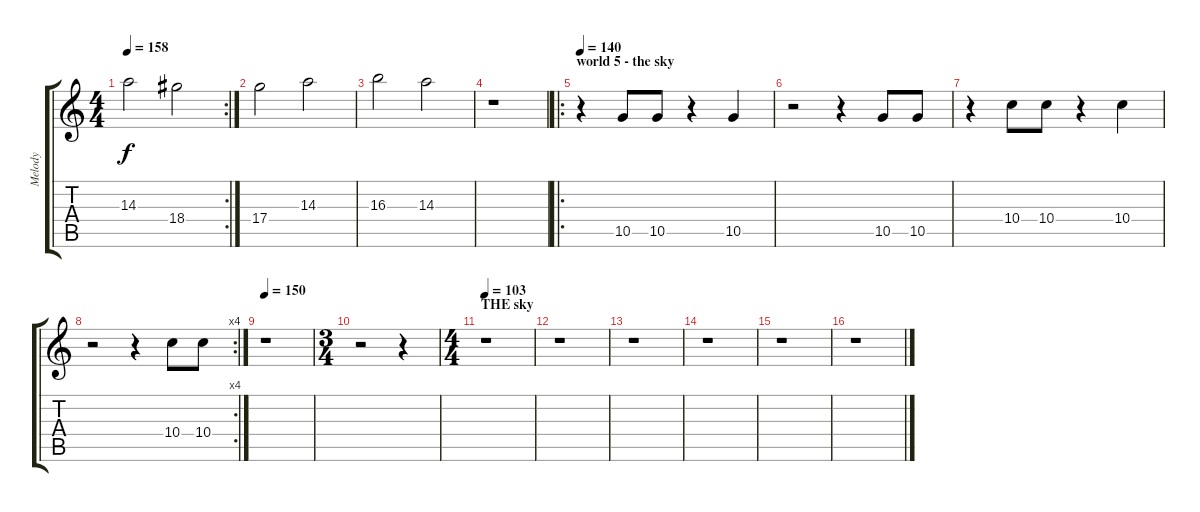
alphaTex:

\track ("Melody" "Melody") {instrument electricguitarmuted}
\staff {score tabs}
\tuning (E4 B3 G3 D3 A2 E2) {hide}
\rc 2
\ts (4 4)
\tempo 158
\clef g2
\ks c
14.3.2{dy f} 18.4.2 |
17.4.2{volume 0} 14.3.2 |
16.3.2 14.3.2 |
r.1 |
\ro
\section ("" "world 5 - the sky")
\tempo 140
r.4{volume 12 balance 8 instrument synthbrass1} 10.5.8 10.5.8 r.4 10.5.4 |
r.2 r.4 10.5.8 10.5.8 |
r.4 10.4.8 10.4.8 r.4 10.4.4 |
\rc 4
r.2 r.4 10.4.8 10.4.8 |
\tempo 150
r.1 |
\ts (3 4)
r.2 r.4 |
\ts (4 4)
\section ("" "THE sky")
\tempo 103
r.1 |
r.1 |
r.1 |
r.1 |
r.1 |
r.1
